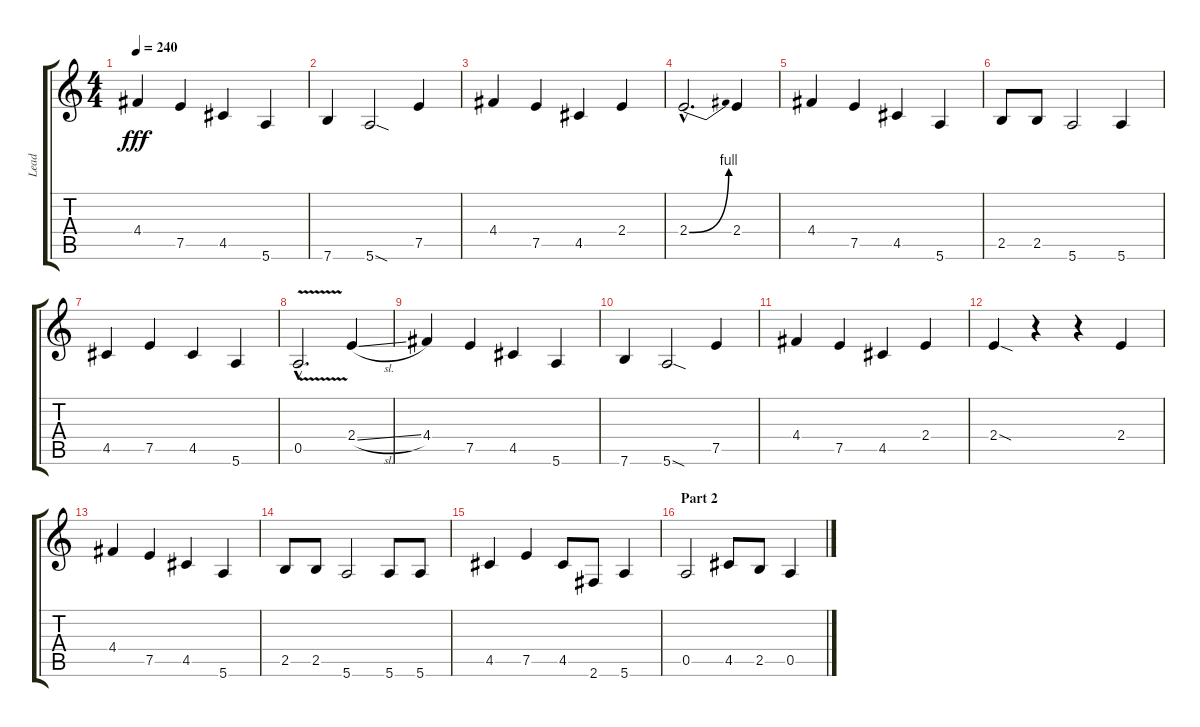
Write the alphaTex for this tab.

\track ("Lead" "Lead") {instrument electricguitarclean}
\staff {score tabs}
\tuning (E4 B3 G3 D3 A2 E2) {hide}
\ts (4 4)
\tempo 240
\clef g2
\ks c
4.4.4{dy fff} 7.5.4 4.5.4 5.6.4 |
7.6.4 5.6{sod}.2 7.5.4 |
4.4.4 7.5.4 4.5.4 2.4.4 |
2.4{be (bend 0 0 60 4) hac}.2{d} 2.4.4 |
4.4.4 7.5.4 4.5.4 5.6.4 |
2.5.8 2.5.8 5.6.2 5.6.4 |
4.5.4 7.5.4 4.5.4 5.6.4 |
0.5{v hac}.2{d} 2.4{sl}.4 |
4.4.4 7.5.4 4.5.4 5.6.4 |
7.6.4 5.6{sod}.2 7.5.4 |
4.4.4 7.5.4 4.5.4 2.4.4 |
2.4{sod}.4 r.4 r.4 2.4.4 |
4.4.4 7.5.4 4.5.4 5.6.4 |
2.5.8 2.5.8 5.6.2 5.6.8 5.6.8 |
4.5.4 7.5.4 4.5.8 2.6.8 5.6.4 |
\section ("" "Part 2")
0.5.2 4.5.8 2.5.8 0.5.4
